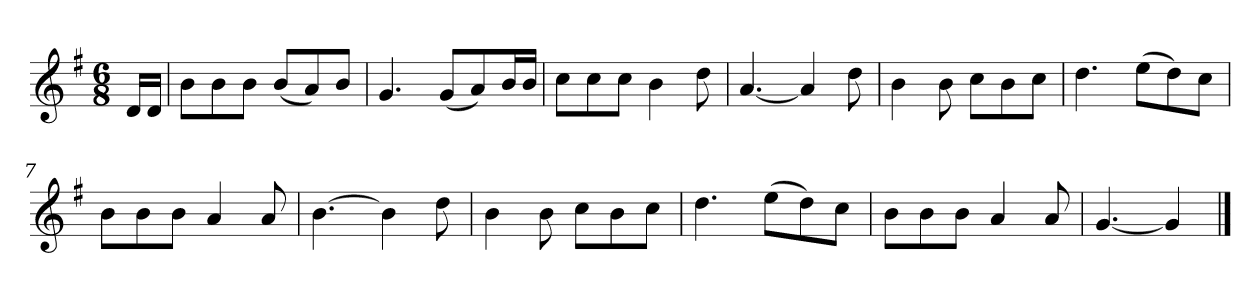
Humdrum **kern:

**kern
*part1
*staff1
*k[f#]
*M6/8
*MM120
=
16dLL
16dJJ
=1
8bL
8b
8bJ
(8bL
8a)
8bJ
=2
4.g
(8gL
8a)
16bL
16bJJ
=3
8ccL
8cc
8ccJ
4b
8dd
=4
[4.a
4a]
8dd
=5
4b
8b
8ccL
8b
8ccJ
=6
4.dd
(8eeL
8dd)
8ccJ
=7
8bL
8b
8bJ
4a
8a
=8
[4.b
4b]
8dd
=9
4b
8b
8ccL
8b
8ccJ
=10
4.dd
(8eeL
8dd)
8ccJ
=11
8bL
8b
8bJ
4a
8a
=12
[4.g
4g]
==
*-
